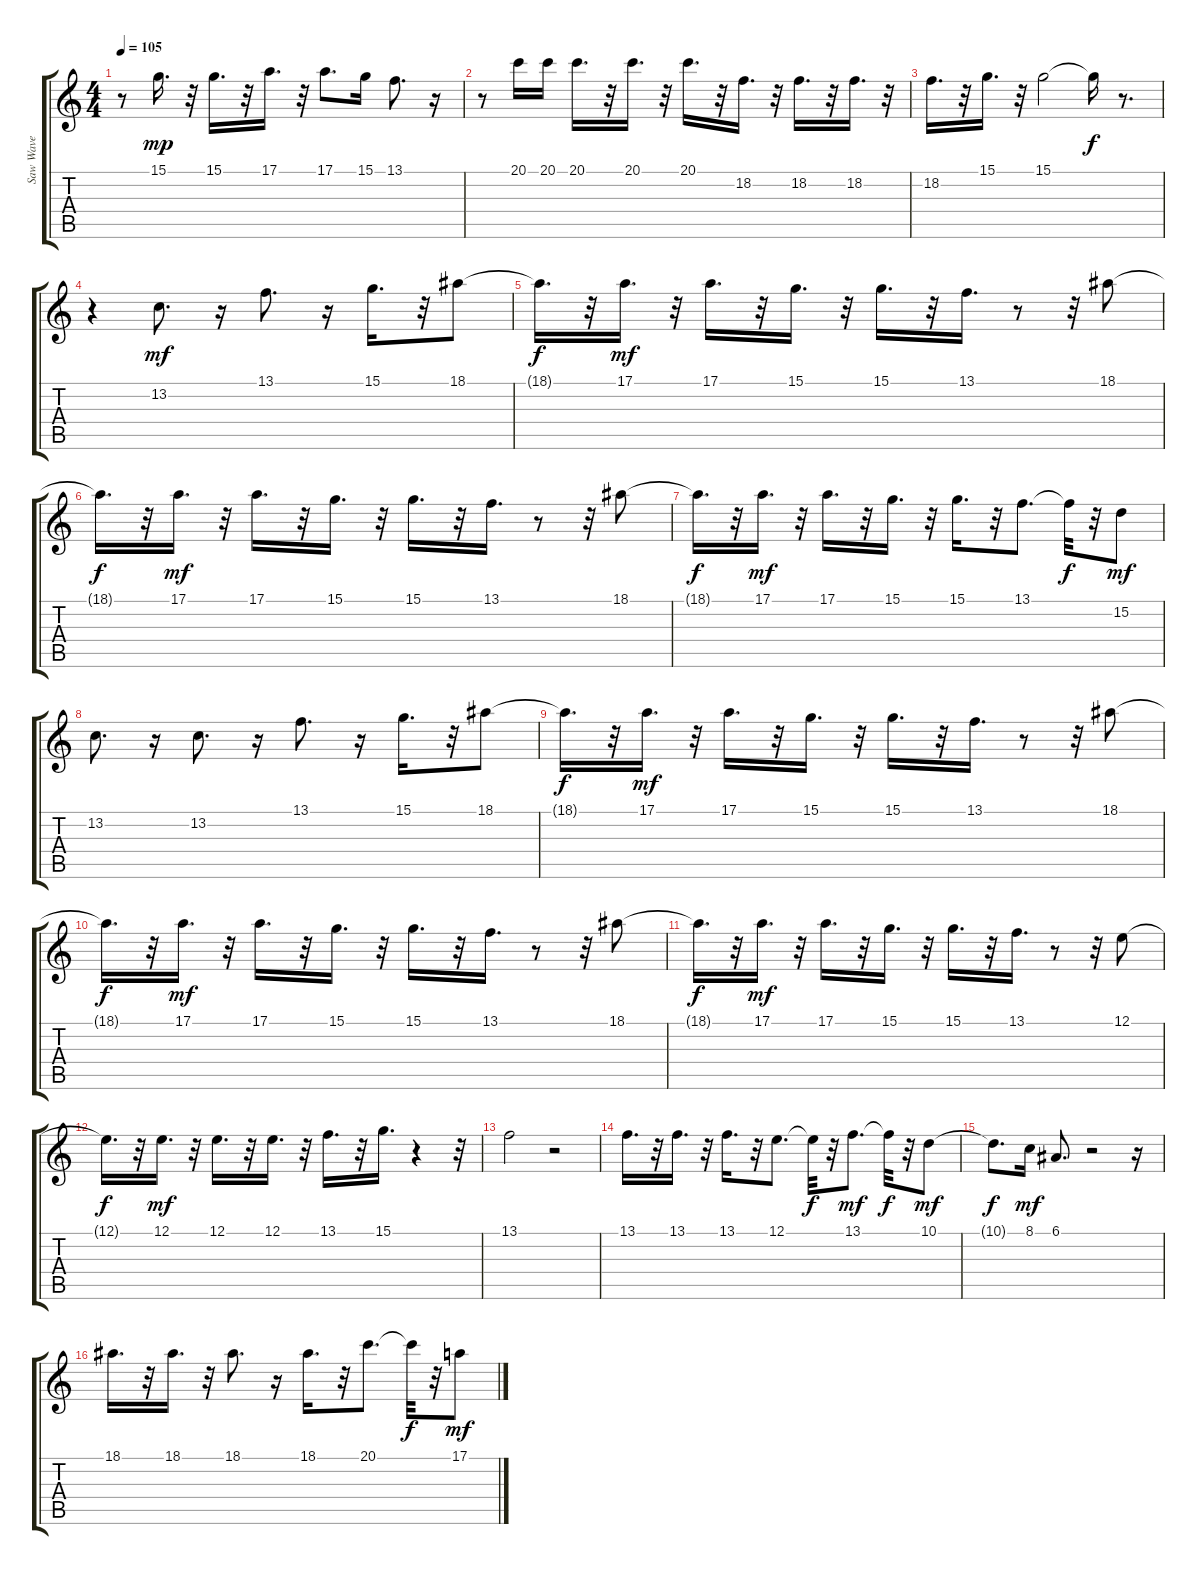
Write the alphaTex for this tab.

\track ("Saw Wave" "Saw Wave") {instrument lead2sawtooth}
\staff {score tabs}
\tuning (E4 B3 G3 D3 A2 E2) {hide}
\ts (4 4)
\tempo 105
\clef g2
\ks c
r.8{dy mp} 15.1.16{d} r.32 15.1.16{d} r.32 17.1.16{d} r.32 17.1.8{d} 15.1.16 13.1.8{d} r.16 |
r.8 20.1.16 20.1.16 20.1.16{d} r.32 20.1.16{d} r.32 20.1.16{d} r.32 18.2.16{d} r.32 18.2.16{d} r.32 18.2.16{d} r.32 |
18.2.16{d} r.32 15.1.16{d} r.32 15.1.2 15.1{t}.16{dy f} r.8{d} |
r.4 13.2.8{d dy mf} r.16 13.1.8{d} r.16 15.1.16{d} r.32 18.1.8 |
18.1{t}.16{d dy f} r.32 17.1.16{d dy mf} r.32 17.1.16{d} r.32 15.1.16{d} r.32 15.1.16{d} r.32 13.1.16{d} r.8 r.32 18.1.8 |
18.1{t}.16{d dy f} r.32 17.1.16{d dy mf} r.32 17.1.16{d} r.32 15.1.16{d} r.32 15.1.16{d} r.32 13.1.16{d} r.8 r.32 18.1.8 |
18.1{t}.16{d dy f} r.32 17.1.16{d dy mf} r.32 17.1.16{d} r.32 15.1.16{d} r.32 15.1.16{d} r.32 13.1.8{d} 13.1{t}.32{dy f} r.32 15.2.8{dy mf} |
13.2.8{d} r.16 13.2.8{d} r.16 13.1.8{d} r.16 15.1.16{d} r.32 18.1.8 |
18.1{t}.16{d dy f} r.32 17.1.16{d dy mf} r.32 17.1.16{d} r.32 15.1.16{d} r.32 15.1.16{d} r.32 13.1.16{d} r.8 r.32 18.1.8 |
18.1{t}.16{d dy f} r.32 17.1.16{d dy mf} r.32 17.1.16{d} r.32 15.1.16{d} r.32 15.1.16{d} r.32 13.1.16{d} r.8 r.32 18.1.8 |
18.1{t}.16{d dy f} r.32 17.1.16{d dy mf} r.32 17.1.16{d} r.32 15.1.16{d} r.32 15.1.16{d} r.32 13.1.16{d} r.8 r.32 12.1.8 |
12.1{t}.16{d dy f} r.32 12.1.16{d dy mf} r.32 12.1.16{d} r.32 12.1.16{d} r.32 13.1.16{d} r.32 15.1.16{d} r.4 r.32 |
13.1.2 r.2 |
13.1.16{d} r.32 13.1.16{d} r.32 13.1.16{d} r.32 12.1.8{d} 12.1{t}.32{dy f} r.32 13.1.8{d dy mf} 13.1{t}.32{dy f} r.32 10.1.8{dy mf} |
10.1{t}.8{d dy f} 8.1.16{dy mf} 6.1.8{d} r.2 r.16 |
18.1.16{d} r.32 18.1.16{d} r.32 18.1.8{d} r.16 18.1.16{d} r.32 20.1.8{d} 20.1{t}.32{dy f} r.32 17.1.8{dy mf}
